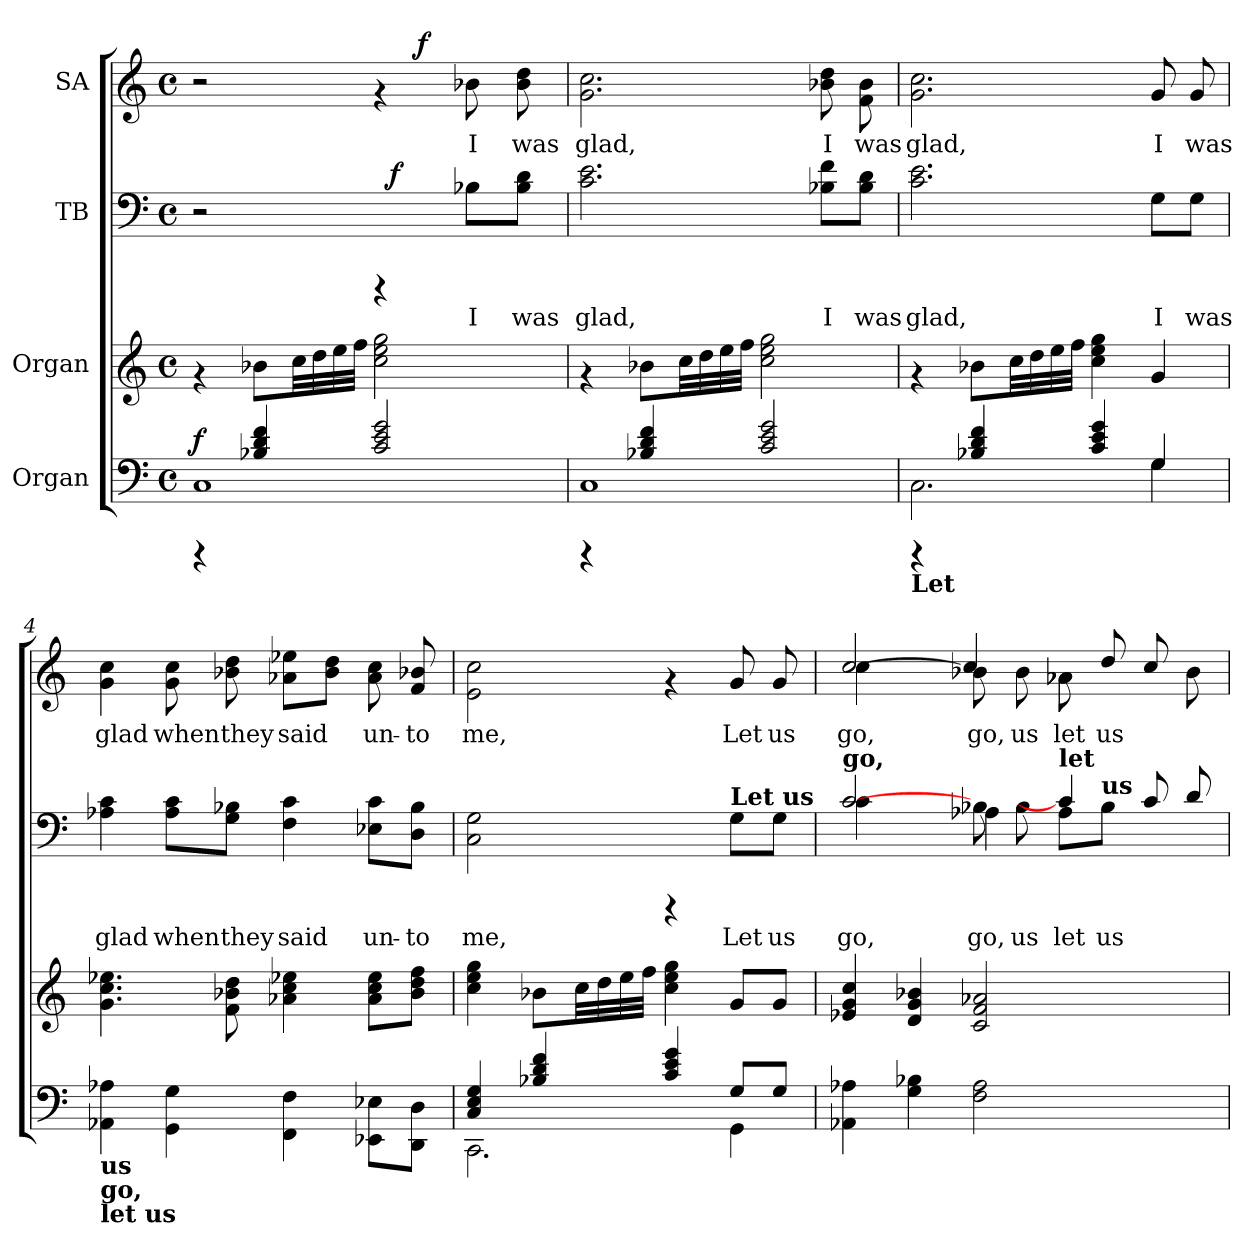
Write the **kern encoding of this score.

**kern	**dynam	**kern	**kern	**text	**dynam	**kern	**text	**dynam
*part4	*part4	*part3	*part2	*part2	*part2	*part1	*part1	*part1
*staff4	*staff4	*staff3	*staff2	*staff2	*staff2	*staff1	*staff1	*staff1
*I"Organ	*	*I"Organ	*I"TB	*	*	*I"SA	*	*
!!LO:PB:g=z
*stria5	*	*stria5	*stria5	*	*	*stria5	*	*
*clefF4	*	*clefG2	*clefF4	*	*	*clefG2	*	*
*k[]	*	*k[]	*k[]	*	*	*k[]	*	*
*C:	*	*C:	*C:	*	*	*C:	*	*
*M4/4	*	*M4/4	*M4/4	*	*	*M4/4	*	*
*met(c)	*	*met(c)	*met(c)	*	*	*met(c)	*	*
*MM300	*	*MM300	*MM300	*	*	*MM300	*	*
=1	=1	=1	=1	=1	=1	=1	=1	=1
*^	*	*	*	*	*	*	*	*
!	!	!	!	!	!	!	!LO:TX:b:t=Broadly	!	!
!	!	!LO:DY:a	!	!	!	!	!	!	!
*	*	*	*	*^	*	*	*^	*	*
4rDDD	1C	f	4rf	2r	2ryy	.	.	2r	2ryy	.	.
4f/ 4d/ 4B-X/	.	.	8b-X\L	.	.	.	.	.	.	.	.
.	.	.	32cc\	.	.	.	.	.	.	.	.
.	.	.	32dd\	.	.	.	.	.	.	.	.
.	.	.	32ee\	.	.	.	.	.	.	.	.
.	.	.	32ff\J	.	.	.	.	.	.	.	.
2g/ 2e/ 2c/	.	.	2gg\ 2ee\ 2cc\	4rCCC	32ryy	.	.	4rf	16ryy	.	.
!	!	!	!	!	!	!	!LO:DY:a	!	!	!	!
.	.	.	.	.	4...ryy	.	f	.	.	.	.
.	.	.	.	.	.	.	.	.	64ryy	.	.
!	!	!	!	!	!	!	!	!	!	!	!LO:DY:a
.	.	.	.	.	.	.	.	.	4ryy	.	f
!	!	!	!	!	!	!LO:LY:a:rj	!	!	!	!LO:LY:b:rj	!
.	.	.	.	8B-X\L	.	I	.	8b-X\	.	I	.
.	.	.	.	.	.	.	.	.	8ryy	.	.
!	!	!	!	!	!	!LO:LY:a:rj	!	!	!	!LO:LY:b:rj	!
.	.	.	.	8d\ 8B-\J	.	was	.	8dd\ 8b-\	.	was	.
.	.	.	.	.	.	.	.	.	32.ryy	.	.
=2	=2	=2	=2	=2	=2	=2	=2	=2	=2	=2	=2
!	!	!	!	!	!	!LO:LY:a:rj	!	!	!	!LO:LY:b:rj	!
*	*	*	*	*v	*v	*	*	*	*	*	*
*	*	*	*	*	*	*	*v	*v	*	*
4rDDD	1C	.	4rf	2.e\ 2.c\	glad,	.	2.cc\ 2.g\	glad,	.
4f/ 4d/ 4B-X/	.	.	8b-X\L	.	.	.	.	.	.
.	.	.	32cc\	.	.	.	.	.	.
.	.	.	32dd\	.	.	.	.	.	.
.	.	.	32ee\	.	.	.	.	.	.
.	.	.	32ff\J	.	.	.	.	.	.
2g/ 2e/ 2c/	.	.	2gg\ 2ee\ 2cc\	.	.	.	.	.	.
!	!	!	!	!	!LO:LY:a:rj	!	!	!LO:LY:b:rj	!
.	.	.	.	8f\ 8B-X\L	I	.	8dd\ 8b-X\	I	.
!	!	!	!	!	!LO:LY:a:rj	!	!	!LO:LY:b:rj	!
.	.	.	.	8d\ 8B-\J	was	.	8b-\ 8f\	was	.
=3	=3	=3	=3	=3	=3	=3	=3	=3	=3
!LO:TX:b:B:t=Let	!	!	!	!	!	!	!	!	!
!	!	!	!	!	!LO:LY:a:rj	!	!	!LO:LY:b:rj	!
4rDDD	2.C\	.	4rf	2.e\ 2.c\	glad,	.	2.cc\ 2.g\	glad,	.
4f/ 4B-X/ 4d/	.	.	8b-X\L	.	.	.	.	.	.
.	.	.	32cc\	.	.	.	.	.	.
.	.	.	32dd\	.	.	.	.	.	.
.	.	.	32ee\	.	.	.	.	.	.
.	.	.	32ff\J	.	.	.	.	.	.
4g/ 4e/ 4c/	.	.	4gg\ 4ee\ 4cc\	.	.	.	.	.	.
!	!	!	!	!	!LO:LY:a:rj	!	!	!LO:LY:b:rj	!
4G/	4G\	.	4g/	8G\L	I	.	8g/	I	.
!	!	!	!	!	!LO:LY:a:rj	!	!	!LO:LY:b:rj	!
.	.	.	.	8G\J	was	.	8g/	was	.
*v	*v	*	*	*	*	*	*	*	*
!!LO:LB:g=z
=4	=4	=4	=4	=4	=4	=4	=4	=4
!LO:TX:b:B:t=us	!	!	!	!	!	!	!	!
!LO:TX:b:B:t=go,	!	!	!	!	!	!	!	!
!LO:TX:b:B:t=let us	!	!	!	!	!	!	!	!
!	!	!	!	!LO:LY:a:rj	!	!	!LO:LY:b:rj	!
4A-X\ 4AA-X\	.	4.ee-X\ 4.cc\ 4.g\	4c\ 4A-X\	glad	.	4cc\ 4g\	glad	.
!	!	!	!	!LO:LY:a:rj	!	!	!LO:LY:b:rj	!
4G\ 4GG\	.	.	8c\ 8A-\L	when	.	8g\ 8cc\	when	.
!	!	!	!	!LO:LY:a:rj	!	!	!LO:LY:b:rj	!
.	.	8dd\ 8b-X\ 8f\	8G\ 8B-X\J	they	.	8b-X\ 8dd\	they	.
!	!	!	!	!LO:LY:a:rj	!	!	!LO:LY:b:rj	!
4F\ 4FF\	.	4cc\ 4a-X\ 4ee-X\	4c\ 4F\	said	.	8ee-X\ 8a-X\L	said	.
!	!	!	!	!	!	!	!LO:LY:b:rj	!
.	.	.	.	.	.	8dd\ 8b-\J	.	.
!	!	!	!	!LO:LY:a:rj	!	!	!LO:LY:b:rj	!
8E-X\ 8EE-X\L	.	8ee-\ 8cc\ 8a-\L	8E-X\ 8c\L	un-	.	8a-\ 8cc\	un-	.
!	!	!	!	!LO:LY:a:rj	!	!	!LO:LY:b:rj	!
8D\ 8DD\J	.	8ff\ 8dd\ 8b-\J	8D\ 8B-\J	-to	.	8b-X/ 8f/	-to	.
=5	=5	=5	=5	=5	=5	=5	=5	=5
*^	*	*	*	*	*	*	*	*
!	!	!	!	!	!LO:LY:a:rj	!	!	!LO:LY:b:rj	!
4G/ 4E/ 4C/	2.CC\	.	4ee\ 4cc\ 4gg\	2C\ 2G\	me,	.	2cc\ 2e\	me,	.
4f/ 4d/ 4B-X/	.	.	8b-X\L	.	.	.	.	.	.
.	.	.	32cc\	.	.	.	.	.	.
.	.	.	32dd\	.	.	.	.	.	.
.	.	.	32ee\	.	.	.	.	.	.
.	.	.	32ff\J	.	.	.	.	.	.
4g/ 4e/ 4c/	.	.	4gg\ 4ee\ 4cc\	4rCCC	.	.	4rf	.	.
!	!	!	!	!LO:TX:a:B:t=Let us	!	!	!	!	!
!	!	!	!	!	!LO:LY:a:rj	!	!	!LO:LY:b:rj	!
8G/L	4GG\	.	8g/L	8G\L	Let	.	8g/	Let	.
!	!	!	!	!	!LO:LY:a:rj	!	!	!LO:LY:b:rj	!
8G/J	.	.	8g/J	8G\J	us	.	8g/	us	.
*v	*v	*	*	*	*	*	*	*	*
=6	=6	=6	=6	=6	=6	=6	=6	=6
*	*	*	*^	*	*	*	*	*
!	!	!	!LO:TX:a:B:t=go,	!	!	!	!	!	!
!	!	!	!	!	!LO:LY:a:rj	!	!	!LO:LY:b:rj	!
*	*	*	*	*	*	*	*^	*	*
4A-X\ 4AA-X\	.	4cc/ 4g/ 4e-X/	[>2c/	4c\	go,	.	[>2cc/	4cc\	go,	.
4B-X\ 4G\	.	4b-X/ 4g/ 4d/	.	4ryy	.	.	.	4ryy	.	.
!	!	!	!	!	!LO:LY:a:rj	!	!	!	!	!
!	!	!	!	!	!LO:LY:a:rj	!	!	!	!LO:LY:b:rj	!
!	!	!	!	!	!	!	!	!	!LO:LY:b:rj	!
2F\ 2A-\	.	2a-X/ 2f/ 2c/	8B-X\	4A-X\	go,	.	8b-X\	4cc/]	go,	.
!	!	!	!	!	!LO:LY:a:rj	!	!	!	!LO:LY:b:rj	!
.	.	.	8B-\	.	us	.	8b-\	.	us	.
!	!	!	!LO:TX:a:B:t=let	!	!	!	!	!	!	!
!	!	!	!	!	!LO:LY:a:rj	!	!	!	!LO:LY:b:rj	!
.	.	.	4c/]	8A-\L	let	.	4a-X\	8a-X\	let	.
!	!	!	!	!LO:TX:a:B:t=us	!	!	!	!	!	!
!	!	!	!	!	!LO:LY:a:rj	!	!	!	!LO:LY:b:rj	!
.	.	.	.	8B-\J	us	.	.	8dd/	us	.
4ryy	.	4ryy	8c/	4ryy	.	.	8cc/	4ryy	.	.
.	.	.	8d/	.	.	.	8b-\	.	.	.
*	*	*	*v	*v	*	*	*	*	*	*
*	*	*	*	*	*	*v	*v	*	*
=	=	=	=	=	=	=	=	=
*-	*-	*-	*-	*-	*-	*-	*-	*-
